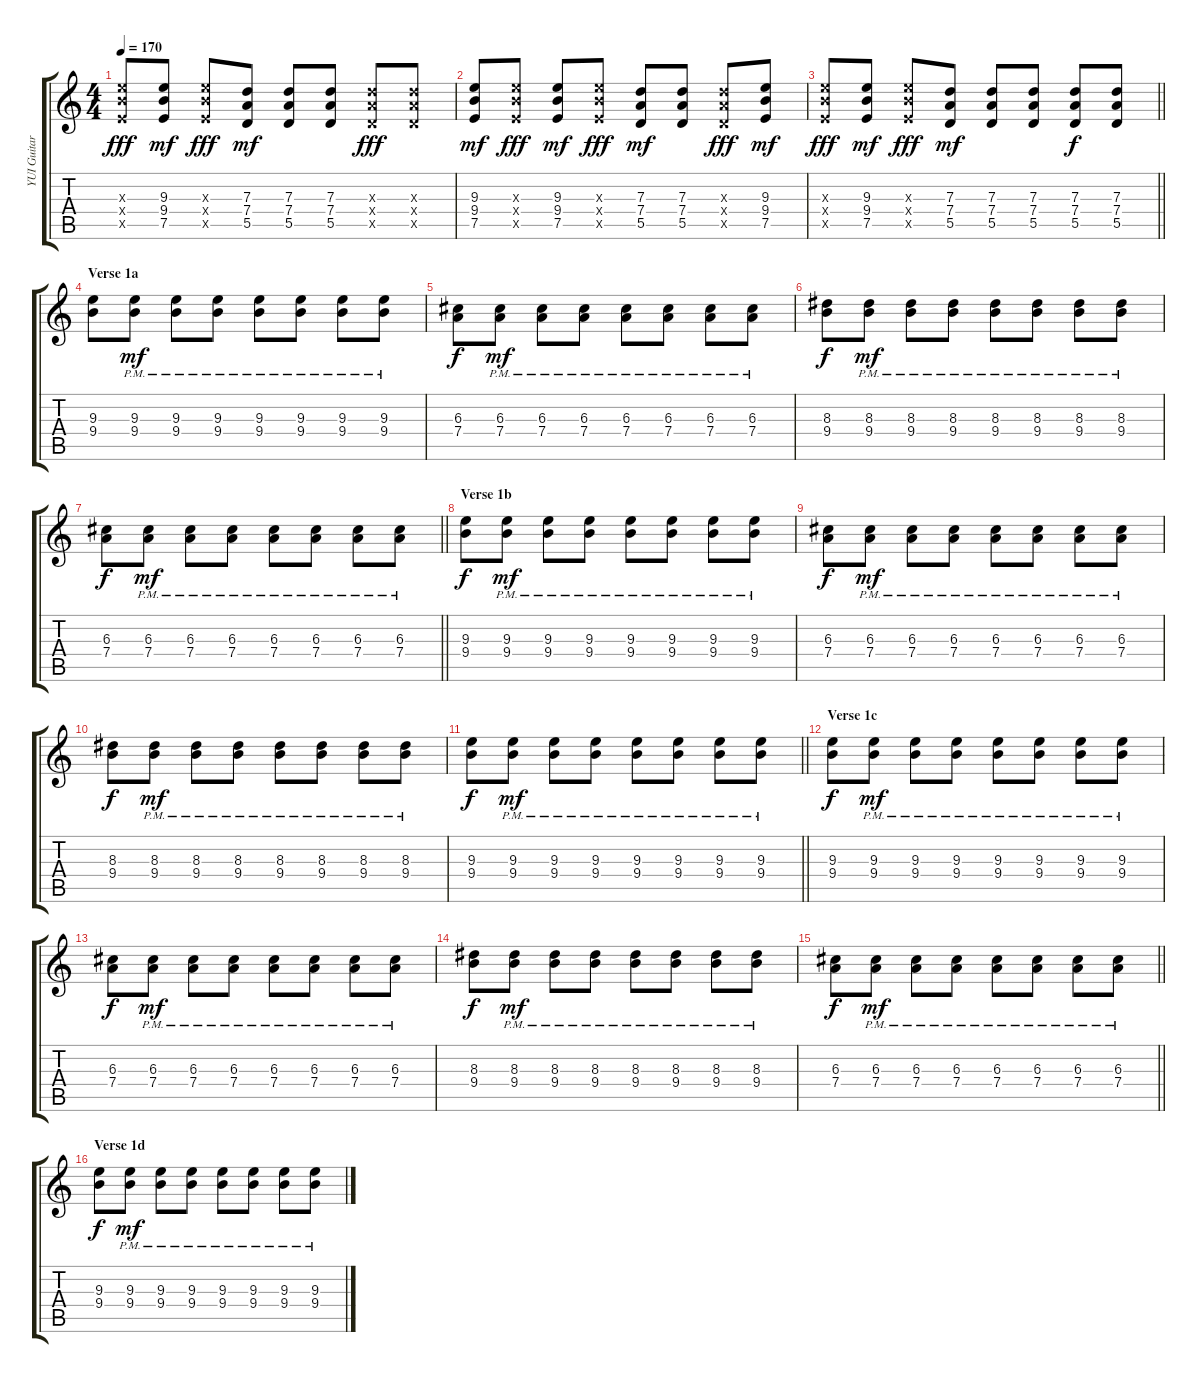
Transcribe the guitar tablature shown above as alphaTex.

\track ("YUI Guitar" "YUI Guitar") {instrument overdrivenguitar}
\staff {score tabs}
\tuning (E4 B3 G3 D3 A2 E2) {hide}
\ts (4 4)
\tempo 170
\clef g2
\ks c
(9.3{x} 9.4{x} 7.5{x}).8{dy fff} (9.3 9.4 7.5).8{dy mf} (9.3{x} 9.4{x} 7.5{x}).8{dy fff} (7.3 7.4 5.5).8{dy mf} (7.3 7.4 5.5).8 (7.3 7.4 5.5).8 (7.3{x} 7.4{x} 5.5{x}).8{dy fff} (7.3{x} 7.4{x} 5.5{x}).8 |
(9.3 9.4 7.5).8{dy mf} (9.3{x} 9.4{x} 7.5{x}).8{dy fff} (9.3 9.4 7.5).8{dy mf} (9.3{x} 9.4{x} 7.5{x}).8{dy fff} (7.3 7.4 5.5).8{dy mf} (7.3 7.4 5.5).8 (7.3{x} 7.4{x} 5.5{x}).8{dy fff} (9.3 9.4 7.5).8{dy mf} |
\barLineRight lightlight
(9.3{x} 9.4{x} 7.5{x}).8{dy fff} (9.3 9.4 7.5).8{dy mf} (9.3{x} 9.4{x} 7.5{x}).8{dy fff} (7.3 7.4 5.5).8{dy mf} (7.3 7.4 5.5).8 (7.3 7.4 5.5).8 (7.3 7.4 5.5).8{dy f} (7.3 7.4 5.5).8 |
\section ("" "Verse 1a")
(9.3 9.4).8 (9.3{pm} 9.4{pm}).8{dy mf} (9.3{pm} 9.4{pm}).8 (9.3{pm} 9.4{pm}).8 (9.3{pm} 9.4{pm}).8 (9.3{pm} 9.4{pm}).8 (9.3{pm} 9.4{pm}).8 (9.3{pm} 9.4{pm}).8 |
(6.3 7.4).8{dy f} (6.3{pm} 7.4{pm}).8{dy mf} (6.3{pm} 7.4{pm}).8 (6.3{pm} 7.4{pm}).8 (6.3{pm} 7.4{pm}).8 (6.3{pm} 7.4{pm}).8 (6.3{pm} 7.4{pm}).8 (6.3{pm} 7.4{pm}).8 |
(8.3 9.4).8{dy f} (8.3{pm} 9.4{pm}).8{dy mf} (8.3{pm} 9.4{pm}).8 (8.3{pm} 9.4{pm}).8 (8.3{pm} 9.4{pm}).8 (8.3{pm} 9.4{pm}).8 (8.3{pm} 9.4{pm}).8 (8.3{pm} 9.4{pm}).8 |
\barLineRight lightlight
(6.3 7.4).8{dy f} (6.3{pm} 7.4{pm}).8{dy mf} (6.3{pm} 7.4{pm}).8 (6.3{pm} 7.4{pm}).8 (6.3{pm} 7.4{pm}).8 (6.3{pm} 7.4{pm}).8 (6.3{pm} 7.4{pm}).8 (6.3{pm} 7.4{pm}).8 |
\section ("" "Verse 1b")
(9.3 9.4).8{dy f} (9.3{pm} 9.4{pm}).8{dy mf} (9.3{pm} 9.4{pm}).8 (9.3{pm} 9.4{pm}).8 (9.3{pm} 9.4{pm}).8 (9.3{pm} 9.4{pm}).8 (9.3{pm} 9.4{pm}).8 (9.3{pm} 9.4{pm}).8 |
(6.3 7.4).8{dy f} (6.3{pm} 7.4{pm}).8{dy mf} (6.3{pm} 7.4{pm}).8 (6.3{pm} 7.4{pm}).8 (6.3{pm} 7.4{pm}).8 (6.3{pm} 7.4{pm}).8 (6.3{pm} 7.4{pm}).8 (6.3{pm} 7.4{pm}).8 |
(8.3 9.4).8{dy f} (8.3{pm} 9.4{pm}).8{dy mf} (8.3{pm} 9.4{pm}).8 (8.3{pm} 9.4{pm}).8 (8.3{pm} 9.4{pm}).8 (8.3{pm} 9.4{pm}).8 (8.3{pm} 9.4{pm}).8 (8.3{pm} 9.4{pm}).8 |
\barLineRight lightlight
(9.3 9.4).8{dy f} (9.3{pm} 9.4{pm}).8{dy mf} (9.3{pm} 9.4{pm}).8 (9.3{pm} 9.4{pm}).8 (9.3{pm} 9.4{pm}).8 (9.3{pm} 9.4{pm}).8 (9.3{pm} 9.4{pm}).8 (9.3{pm} 9.4{pm}).8 |
\section ("" "Verse 1c")
(9.3 9.4).8{dy f} (9.3{pm} 9.4{pm}).8{dy mf} (9.3{pm} 9.4{pm}).8 (9.3{pm} 9.4{pm}).8 (9.3{pm} 9.4{pm}).8 (9.3{pm} 9.4{pm}).8 (9.3{pm} 9.4{pm}).8 (9.3{pm} 9.4{pm}).8 |
(6.3 7.4).8{dy f} (6.3{pm} 7.4{pm}).8{dy mf} (6.3{pm} 7.4{pm}).8 (6.3{pm} 7.4{pm}).8 (6.3{pm} 7.4{pm}).8 (6.3{pm} 7.4{pm}).8 (6.3{pm} 7.4{pm}).8 (6.3{pm} 7.4{pm}).8 |
(8.3 9.4).8{dy f} (8.3{pm} 9.4{pm}).8{dy mf} (8.3{pm} 9.4{pm}).8 (8.3{pm} 9.4{pm}).8 (8.3{pm} 9.4{pm}).8 (8.3{pm} 9.4{pm}).8 (8.3{pm} 9.4{pm}).8 (8.3{pm} 9.4{pm}).8 |
\barLineRight lightlight
(6.3 7.4).8{dy f} (6.3{pm} 7.4{pm}).8{dy mf} (6.3{pm} 7.4{pm}).8 (6.3{pm} 7.4{pm}).8 (6.3{pm} 7.4{pm}).8 (6.3{pm} 7.4{pm}).8 (6.3{pm} 7.4{pm}).8 (6.3{pm} 7.4{pm}).8 |
\section ("" "Verse 1d")
(9.3 9.4).8{dy f} (9.3{pm} 9.4{pm}).8{dy mf} (9.3{pm} 9.4{pm}).8 (9.3{pm} 9.4{pm}).8 (9.3{pm} 9.4{pm}).8 (9.3{pm} 9.4{pm}).8 (9.3{pm} 9.4{pm}).8 (9.3{pm} 9.4{pm}).8
